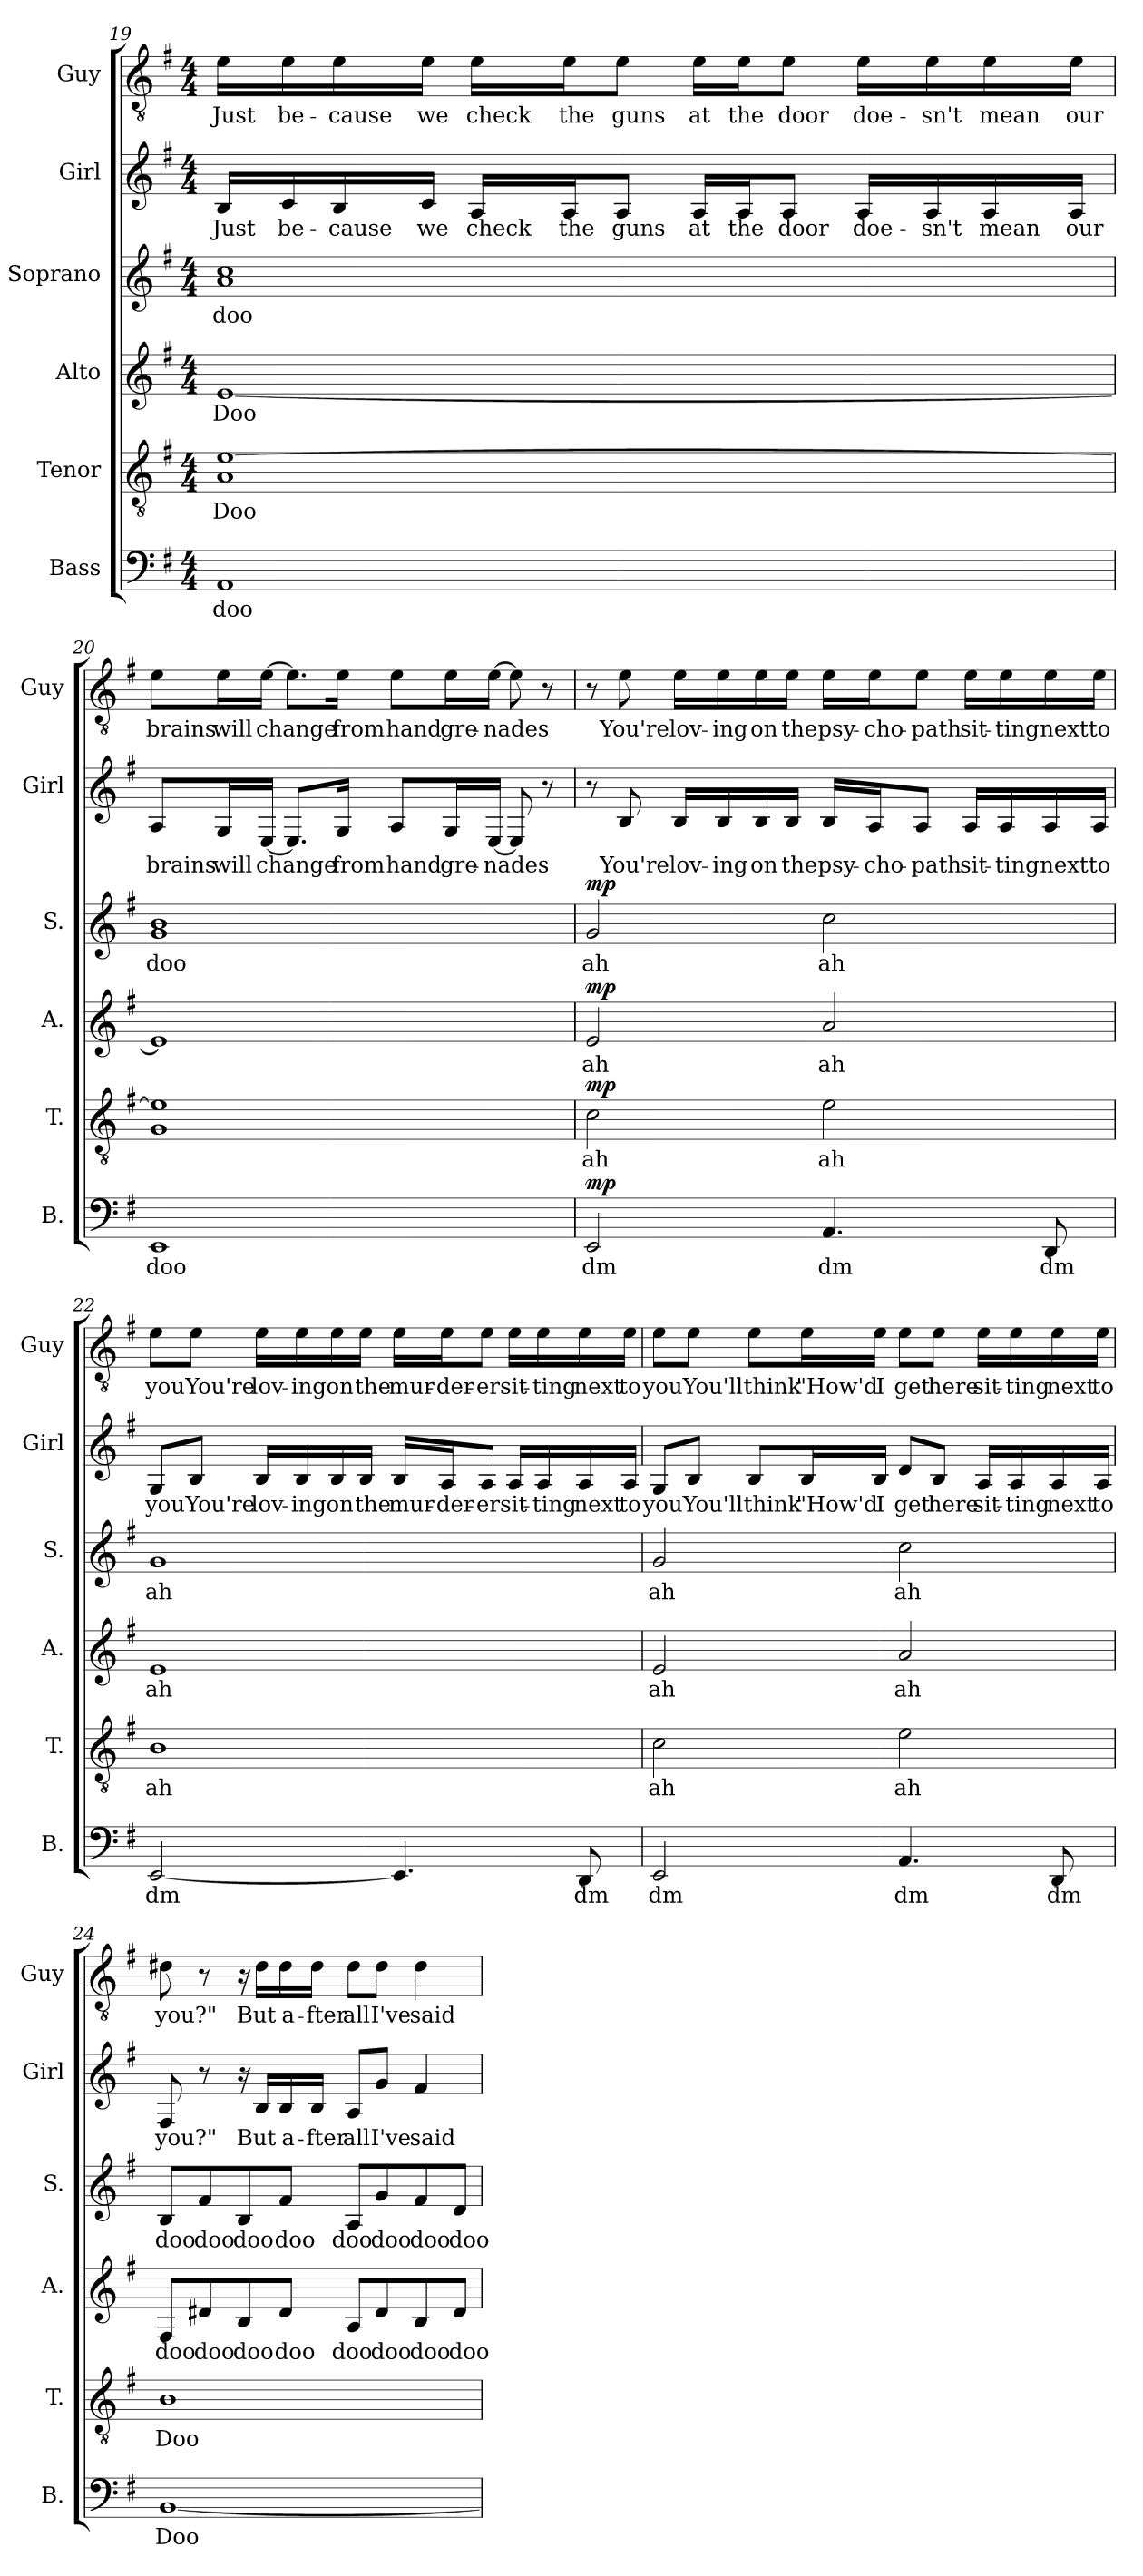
**kern	**text	**dynam	**kern	**text	**dynam	**kern	**text	**dynam	**kern	**text	**dynam	**kern	**text	**kern	**text
*part6	*part6	*part6	*part5	*part5	*part5	*part4	*part4	*part4	*part3	*part3	*part3	*part2	*part2	*part1	*part1
*staff6	*staff6	*staff6	*staff5	*staff5	*staff5	*staff4	*staff4	*staff4	*staff3	*staff3	*staff3	*staff2	*staff2	*staff1	*staff1
*I"Bass	*	*	*I"Tenor	*	*	*I"Alto	*	*	*I"Soprano	*	*	*I"Girl	*	*I"Guy	*
*I'B.	*	*	*I'T.	*	*	*I'A.	*	*	*I'S.	*	*	*I'Girl	*	*I'Guy	*
!!LO:PB:g=z
*clefF4	*	*	*clefGv2	*	*	*clefG2	*	*	*clefG2	*	*	*clefG2	*	*clefGv2	*
*k[f#]	*	*	*k[f#]	*	*	*k[f#]	*	*	*k[f#]	*	*	*k[f#]	*	*k[f#]	*
*M4/4	*	*	*M4/4	*	*	*M4/4	*	*	*M4/4	*	*	*M4/4	*	*M4/4	*
=19	=19	=19	=19	=19	=19	=19	=19	=19	=19	=19	=19	=19	=19	=19	=19
!	!LO:LY:b	!	!	!LO:LY:b	!	!	!LO:LY:b	!	!	!LO:LY:b	!	!	!LO:LY:b	!	!LO:LY:b
1AA	doo	.	1A [1e	Doo	.	[1e	Doo	.	1a 1cc	doo	.	16B/LL	Just	16e\LL	Just
!	!	!	!	!	!	!	!	!	!	!	!	!	!LO:LY:b	!	!LO:LY:b
.	.	.	.	.	.	.	.	.	.	.	.	16c/	be-	16e\	be-
!	!	!	!	!	!	!	!	!	!	!	!	!	!LO:LY:b	!	!LO:LY:b
.	.	.	.	.	.	.	.	.	.	.	.	16B/	-cause	16e\	-cause
!	!	!	!	!	!	!	!	!	!	!	!	!	!LO:LY:b	!	!LO:LY:b
.	.	.	.	.	.	.	.	.	.	.	.	16c/JJ	we	16e\JJ	we
!	!	!	!	!	!	!	!	!	!	!	!	!	!LO:LY:b	!	!LO:LY:b
.	.	.	.	.	.	.	.	.	.	.	.	16A/LL	check	16e\LL	check
!	!	!	!	!	!	!	!	!	!	!	!	!	!LO:LY:b	!	!LO:LY:b
.	.	.	.	.	.	.	.	.	.	.	.	16A/J	the	16e\J	the
!	!	!	!	!	!	!	!	!	!	!	!	!	!LO:LY:b	!	!LO:LY:b
.	.	.	.	.	.	.	.	.	.	.	.	8A/J	guns	8e\J	guns
!	!	!	!	!	!	!	!	!	!	!	!	!	!LO:LY:b	!	!LO:LY:b
.	.	.	.	.	.	.	.	.	.	.	.	16A/LL	at	16e\LL	at
!	!	!	!	!	!	!	!	!	!	!	!	!	!LO:LY:b	!	!LO:LY:b
.	.	.	.	.	.	.	.	.	.	.	.	16A/J	the	16e\J	the
!	!	!	!	!	!	!	!	!	!	!	!	!	!LO:LY:b	!	!LO:LY:b
.	.	.	.	.	.	.	.	.	.	.	.	8A/J	door	8e\J	door
!	!	!	!	!	!	!	!	!	!	!	!	!	!LO:LY:b	!	!LO:LY:b
.	.	.	.	.	.	.	.	.	.	.	.	16A/LL	doe-	16e\LL	doe-
!	!	!	!	!	!	!	!	!	!	!	!	!	!LO:LY:b	!	!LO:LY:b
.	.	.	.	.	.	.	.	.	.	.	.	16A/	-sn't	16e\	-sn't
!	!	!	!	!	!	!	!	!	!	!	!	!	!LO:LY:b	!	!LO:LY:b
.	.	.	.	.	.	.	.	.	.	.	.	16A/	mean	16e\	mean
!	!	!	!	!	!	!	!	!	!	!	!	!	!LO:LY:b	!	!LO:LY:b
.	.	.	.	.	.	.	.	.	.	.	.	16A/JJ	our	16e\JJ	our
=20	=20	=20	=20	=20	=20	=20	=20	=20	=20	=20	=20	=20	=20	=20	=20
!	!LO:LY:b	!	!	!	!	!	!	!	!	!LO:LY:b	!	!	!LO:LY:b	!	!LO:LY:b
1EE	doo	.	1G 1e]	.	.	1e]	.	.	1g 1b	doo	.	8A/L	brains	8e\L	brains
!	!	!	!	!	!	!	!	!	!	!	!	!	!LO:LY:b	!	!LO:LY:b
.	.	.	.	.	.	.	.	.	.	.	.	16G/L	will	16e\L	will
!	!	!	!	!	!	!	!	!	!	!	!	!	!LO:LY:b	!	!LO:LY:b
.	.	.	.	.	.	.	.	.	.	.	.	[16E/JJ	change	[16e\JJ	change
.	.	.	.	.	.	.	.	.	.	.	.	8.E/L]	.	8.e\L]	.
!	!	!	!	!	!	!	!	!	!	!	!	!	!LO:LY:b	!	!LO:LY:b
.	.	.	.	.	.	.	.	.	.	.	.	16G/Jk	from	16e\Jk	from
!	!	!	!	!	!	!	!	!	!	!	!	!	!LO:LY:b	!	!LO:LY:b
.	.	.	.	.	.	.	.	.	.	.	.	8A/L	hand	8e\L	hand
!	!	!	!	!	!	!	!	!	!	!	!	!	!LO:LY:b	!	!LO:LY:b
.	.	.	.	.	.	.	.	.	.	.	.	16G/L	gre-	16e\L	gre-
!	!	!	!	!	!	!	!	!	!	!	!	!	!LO:LY:b	!	!LO:LY:b
.	.	.	.	.	.	.	.	.	.	.	.	[16E/JJ	-nades	[16e\JJ	-nades
.	.	.	.	.	.	.	.	.	.	.	.	8E/]	.	8e\]	.
.	.	.	.	.	.	.	.	.	.	.	.	8r	.	8r	.
!!LO:LB:g=z
=21	=21	=21	=21	=21	=21	=21	=21	=21	=21	=21	=21	=21	=21	=21	=21
!	!LO:LY:b	!LO:DY:b	!	!LO:LY:b	!LO:DY:b	!	!LO:LY:b	!LO:DY:b	!	!LO:LY:b	!LO:DY:b	!	!	!	!
2EE/	dm	mp	2c\	ah	mp	2e/	ah	mp	2g/	ah	mp	8r	.	8r	.
!	!	!	!	!	!	!	!	!	!	!	!	!	!LO:LY:b	!	!LO:LY:b
.	.	.	.	.	.	.	.	.	.	.	.	8B/	You're	8e\	You're
!	!	!	!	!	!	!	!	!	!	!	!	!	!LO:LY:b	!	!LO:LY:b
.	.	.	.	.	.	.	.	.	.	.	.	16B/LL	lov-	16e\LL	lov-
!	!	!	!	!	!	!	!	!	!	!	!	!	!LO:LY:b	!	!LO:LY:b
.	.	.	.	.	.	.	.	.	.	.	.	16B/	-ing	16e\	-ing
!	!	!	!	!	!	!	!	!	!	!	!	!	!LO:LY:b	!	!LO:LY:b
.	.	.	.	.	.	.	.	.	.	.	.	16B/	on	16e\	on
!	!	!	!	!	!	!	!	!	!	!	!	!	!LO:LY:b	!	!LO:LY:b
.	.	.	.	.	.	.	.	.	.	.	.	16B/JJ	the	16e\JJ	the
!	!LO:LY:b	!	!	!LO:LY:b	!	!	!LO:LY:b	!	!	!LO:LY:b	!	!	!LO:LY:b	!	!LO:LY:b
4.AA/	dm	.	2e\	ah	.	2a/	ah	.	2cc\	ah	.	16B/LL	psy-	16e\LL	psy-
!	!	!	!	!	!	!	!	!	!	!	!	!	!LO:LY:b	!	!LO:LY:b
.	.	.	.	.	.	.	.	.	.	.	.	16A/J	-cho-	16e\J	-cho-
!	!	!	!	!	!	!	!	!	!	!	!	!	!LO:LY:b	!	!LO:LY:b
.	.	.	.	.	.	.	.	.	.	.	.	8A/J	-path	8e\J	-path
!	!	!	!	!	!	!	!	!	!	!	!	!	!LO:LY:b	!	!LO:LY:b
.	.	.	.	.	.	.	.	.	.	.	.	16A/LL	sit-	16e\LL	sit-
!	!	!	!	!	!	!	!	!	!	!	!	!	!LO:LY:b	!	!LO:LY:b
.	.	.	.	.	.	.	.	.	.	.	.	16A/	-ting	16e\	-ting
!	!LO:LY:b	!	!	!	!	!	!	!	!	!	!	!	!LO:LY:b	!	!LO:LY:b
8DD/	dm	.	.	.	.	.	.	.	.	.	.	16A/	next	16e\	next
!	!	!	!	!	!	!	!	!	!	!	!	!	!LO:LY:b	!	!LO:LY:b
.	.	.	.	.	.	.	.	.	.	.	.	16A/JJ	to	16e\JJ	to
=22	=22	=22	=22	=22	=22	=22	=22	=22	=22	=22	=22	=22	=22	=22	=22
!	!LO:LY:b	!	!	!LO:LY:b	!	!	!LO:LY:b	!	!	!LO:LY:b	!	!	!LO:LY:b	!	!LO:LY:b
[2EE/	dm	.	1B	ah	.	1e	ah	.	1g	ah	.	8G/L	you	8e\L	you
!	!	!	!	!	!	!	!	!	!	!	!	!	!LO:LY:b	!	!LO:LY:b
.	.	.	.	.	.	.	.	.	.	.	.	8B/J	You're	8e\J	You're
!	!	!	!	!	!	!	!	!	!	!	!	!	!LO:LY:b	!	!LO:LY:b
.	.	.	.	.	.	.	.	.	.	.	.	16B/LL	lov-	16e\LL	lov-
!	!	!	!	!	!	!	!	!	!	!	!	!	!LO:LY:b	!	!LO:LY:b
.	.	.	.	.	.	.	.	.	.	.	.	16B/	-ing	16e\	-ing
!	!	!	!	!	!	!	!	!	!	!	!	!	!LO:LY:b	!	!LO:LY:b
.	.	.	.	.	.	.	.	.	.	.	.	16B/	on	16e\	on
!	!	!	!	!	!	!	!	!	!	!	!	!	!LO:LY:b	!	!LO:LY:b
.	.	.	.	.	.	.	.	.	.	.	.	16B/JJ	the	16e\JJ	the
!	!	!	!	!	!	!	!	!	!	!	!	!	!LO:LY:b	!	!LO:LY:b
4.EE/]	.	.	.	.	.	.	.	.	.	.	.	16B/LL	mur-	16e\LL	mur-
!	!	!	!	!	!	!	!	!	!	!	!	!	!LO:LY:b	!	!LO:LY:b
.	.	.	.	.	.	.	.	.	.	.	.	16A/J	-der-	16e\J	-der-
!	!	!	!	!	!	!	!	!	!	!	!	!	!LO:LY:b	!	!LO:LY:b
.	.	.	.	.	.	.	.	.	.	.	.	8A/J	-er	8e\J	-er
!	!	!	!	!	!	!	!	!	!	!	!	!	!LO:LY:b	!	!LO:LY:b
.	.	.	.	.	.	.	.	.	.	.	.	16A/LL	sit-	16e\LL	sit-
!	!	!	!	!	!	!	!	!	!	!	!	!	!LO:LY:b	!	!LO:LY:b
.	.	.	.	.	.	.	.	.	.	.	.	16A/	-ting	16e\	-ting
!	!LO:LY:b	!	!	!	!	!	!	!	!	!	!	!	!LO:LY:b	!	!LO:LY:b
8DD/	dm	.	.	.	.	.	.	.	.	.	.	16A/	next	16e\	next
!	!	!	!	!	!	!	!	!	!	!	!	!	!LO:LY:b	!	!LO:LY:b
.	.	.	.	.	.	.	.	.	.	.	.	16A/JJ	to	16e\JJ	to
!!LO:PB:g=z
=23	=23	=23	=23	=23	=23	=23	=23	=23	=23	=23	=23	=23	=23	=23	=23
!	!LO:LY:b	!	!	!LO:LY:b	!	!	!LO:LY:b	!	!	!LO:LY:b	!	!	!LO:LY:b	!	!LO:LY:b
2EE/	dm	.	2c\	ah	.	2e/	ah	.	2g/	ah	.	8G/L	you	8e\L	you
!	!	!	!	!	!	!	!	!	!	!	!	!	!LO:LY:b	!	!LO:LY:b
.	.	.	.	.	.	.	.	.	.	.	.	8B/J	You'll	8e\J	You'll
!	!	!	!	!	!	!	!	!	!	!	!	!	!LO:LY:b	!	!LO:LY:b
.	.	.	.	.	.	.	.	.	.	.	.	8B/L	think	8e\L	think
!	!	!	!	!	!	!	!	!	!	!	!	!	!LO:LY:b	!	!LO:LY:b
.	.	.	.	.	.	.	.	.	.	.	.	16B/L	"How'd	16e\L	"How'd
!	!	!	!	!	!	!	!	!	!	!	!	!	!LO:LY:b	!	!LO:LY:b
.	.	.	.	.	.	.	.	.	.	.	.	16B/JJ	I	16e\JJ	I
!	!LO:LY:b	!	!	!LO:LY:b	!	!	!LO:LY:b	!	!	!LO:LY:b	!	!	!LO:LY:b	!	!LO:LY:b
4.AA/	dm	.	2e\	ah	.	2a/	ah	.	2cc\	ah	.	8d/L	get	8e\L	get
!	!	!	!	!	!	!	!	!	!	!	!	!	!LO:LY:b	!	!LO:LY:b
.	.	.	.	.	.	.	.	.	.	.	.	8B/J	here	8e\J	here
!	!	!	!	!	!	!	!	!	!	!	!	!	!LO:LY:b	!	!LO:LY:b
.	.	.	.	.	.	.	.	.	.	.	.	16A/LL	sit-	16e\LL	sit-
!	!	!	!	!	!	!	!	!	!	!	!	!	!LO:LY:b	!	!LO:LY:b
.	.	.	.	.	.	.	.	.	.	.	.	16A/	-ting	16e\	-ting
!	!LO:LY:b	!	!	!	!	!	!	!	!	!	!	!	!LO:LY:b	!	!LO:LY:b
8DD/	dm	.	.	.	.	.	.	.	.	.	.	16A/	next	16e\	next
!	!	!	!	!	!	!	!	!	!	!	!	!	!LO:LY:b	!	!LO:LY:b
.	.	.	.	.	.	.	.	.	.	.	.	16A/JJ	to	16e\JJ	to
=24	=24	=24	=24	=24	=24	=24	=24	=24	=24	=24	=24	=24	=24	=24	=24
!	!LO:LY:b	!	!	!LO:LY:b	!	!	!LO:LY:b	!	!	!LO:LY:b	!	!	!LO:LY:b	!	!LO:LY:b
[1BB	Doo	.	1B	Doo	.	8F#/L	doo	.	8B/L	doo	.	8F#/	you?"	8d#X\	you?"
!	!	!	!	!	!	!	!LO:LY:b	!	!	!LO:LY:b	!	!	!	!	!
.	.	.	.	.	.	8d#X/	doo	.	8f#/	doo	.	8r	.	8r	.
!	!	!	!	!	!	!	!LO:LY:b	!	!	!LO:LY:b	!	!	!	!	!
.	.	.	.	.	.	8B/	doo	.	8B/	doo	.	16r	.	16r	.
!	!	!	!	!	!	!	!	!	!	!	!	!	!LO:LY:b	!	!LO:LY:b
.	.	.	.	.	.	.	.	.	.	.	.	16B/LL	But	16d#\LL	But
!	!	!	!	!	!	!	!LO:LY:b	!	!	!LO:LY:b	!	!	!LO:LY:b	!	!LO:LY:b
.	.	.	.	.	.	8d#/J	doo	.	8f#/J	doo	.	16B/	a-	16d#\	a-
!	!	!	!	!	!	!	!	!	!	!	!	!	!LO:LY:b	!	!LO:LY:b
.	.	.	.	.	.	.	.	.	.	.	.	16B/JJ	-fter	16d#\JJ	-fter
!	!	!	!	!	!	!	!LO:LY:b	!	!	!LO:LY:b	!	!	!LO:LY:b	!	!LO:LY:b
.	.	.	.	.	.	8A/L	doo	.	8A/L	doo	.	8A/L	all	8d#\L	all
!	!	!	!	!	!	!	!LO:LY:b	!	!	!LO:LY:b	!	!	!LO:LY:b	!	!LO:LY:b
.	.	.	.	.	.	8d#/	doo	.	8g/	doo	.	8g/J	I've	8d#\J	I've
!	!	!	!	!	!	!	!LO:LY:b	!	!	!LO:LY:b	!	!	!LO:LY:b	!	!LO:LY:b
.	.	.	.	.	.	8B/	doo	.	8f#/	doo	.	4f#/	said	4d#\	said
!	!	!	!	!	!	!	!LO:LY:b	!	!	!LO:LY:b	!	!	!	!	!
.	.	.	.	.	.	8d#/J	doo	.	8d/J	doo	.	.	.	.	.
=	=	=	=	=	=	=	=	=	=	=	=	=	=	=	=
*-	*-	*-	*-	*-	*-	*-	*-	*-	*-	*-	*-	*-	*-	*-	*-
